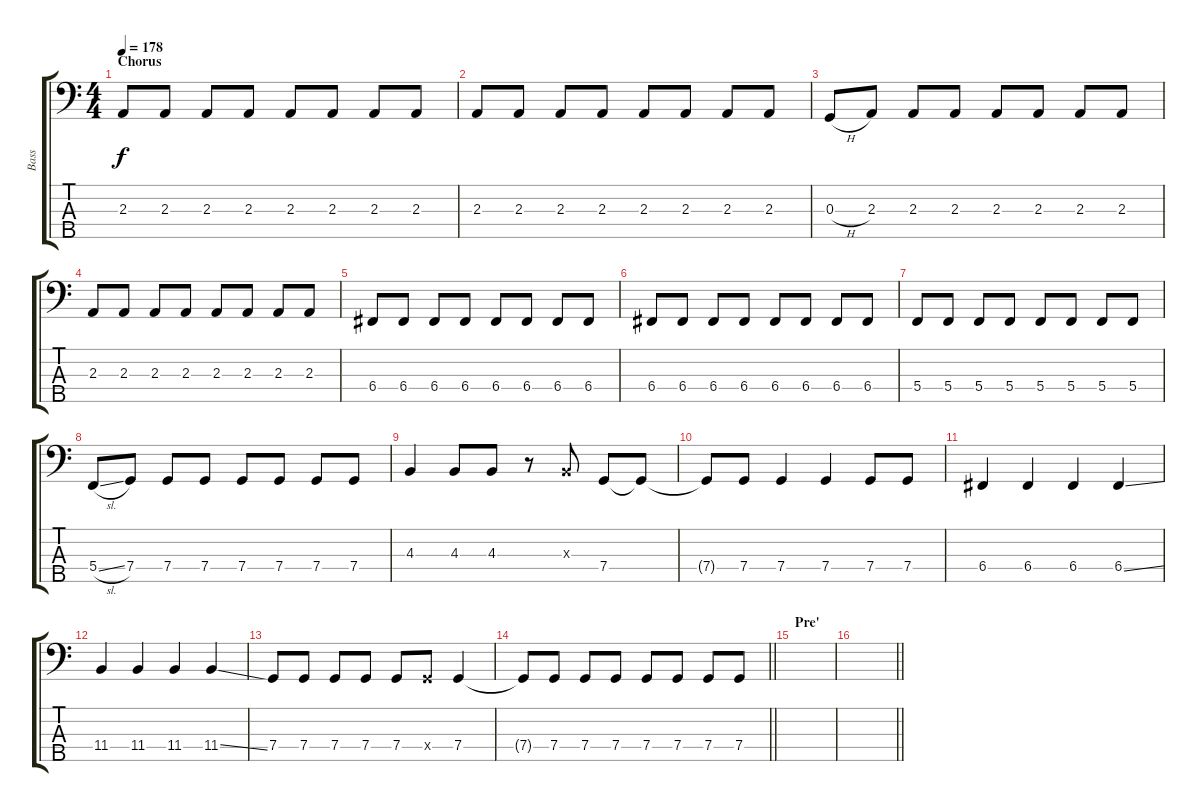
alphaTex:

\track ("Bass" "Bass") {instrument slapbass1}
\staff {score tabs}
\tuning (F2 C2 G1 C1 A0) {hide}
\ts (4 4)
\section ("" "Chorus")
\tempo 178
\clef f4
\ks c
2.3.8{dy f} 2.3.8 2.3.8 2.3.8 2.3.8 2.3.8 2.3.8 2.3.8 |
2.3.8 2.3.8 2.3.8 2.3.8 2.3.8 2.3.8 2.3.8 2.3.8 |
0.3{h}.8 2.3.8 2.3.8 2.3.8 2.3.8 2.3.8 2.3.8 2.3.8 |
2.3.8 2.3.8 2.3.8 2.3.8 2.3.8 2.3.8 2.3.8 2.3.8 |
6.4.8 6.4.8 6.4.8 6.4.8 6.4.8 6.4.8 6.4.8 6.4.8 |
6.4.8 6.4.8 6.4.8 6.4.8 6.4.8 6.4.8 6.4.8 6.4.8 |
5.4.8 5.4.8 5.4.8 5.4.8 5.4.8 5.4.8 5.4.8 5.4.8 |
5.4{sl}.8 7.4.8 7.4.8 7.4.8 7.4.8 7.4.8 7.4.8 7.4.8 |
4.3.4 4.3.8 4.3.8 r.8 4.3{x}.8 7.4.8 7.4{t}.8 |
7.4{t}.8 7.4.8 7.4.4 7.4.4 7.4.8 7.4.8 |
6.4.4 6.4.4 6.4.4 6.4{ss}.4 |
11.4.4 11.4.4 11.4.4 11.4{ss}.4 |
7.4.8 7.4.8 7.4.8 7.4.8 7.4.8 7.4{x}.8 7.4.4 |
\barLineRight lightlight
7.4{t}.8 7.4.8 7.4.8 7.4.8 7.4.8 7.4.8 7.4.8 7.4.8 |
\section ("" "Pre'")
|
\barLineRight lightlight
